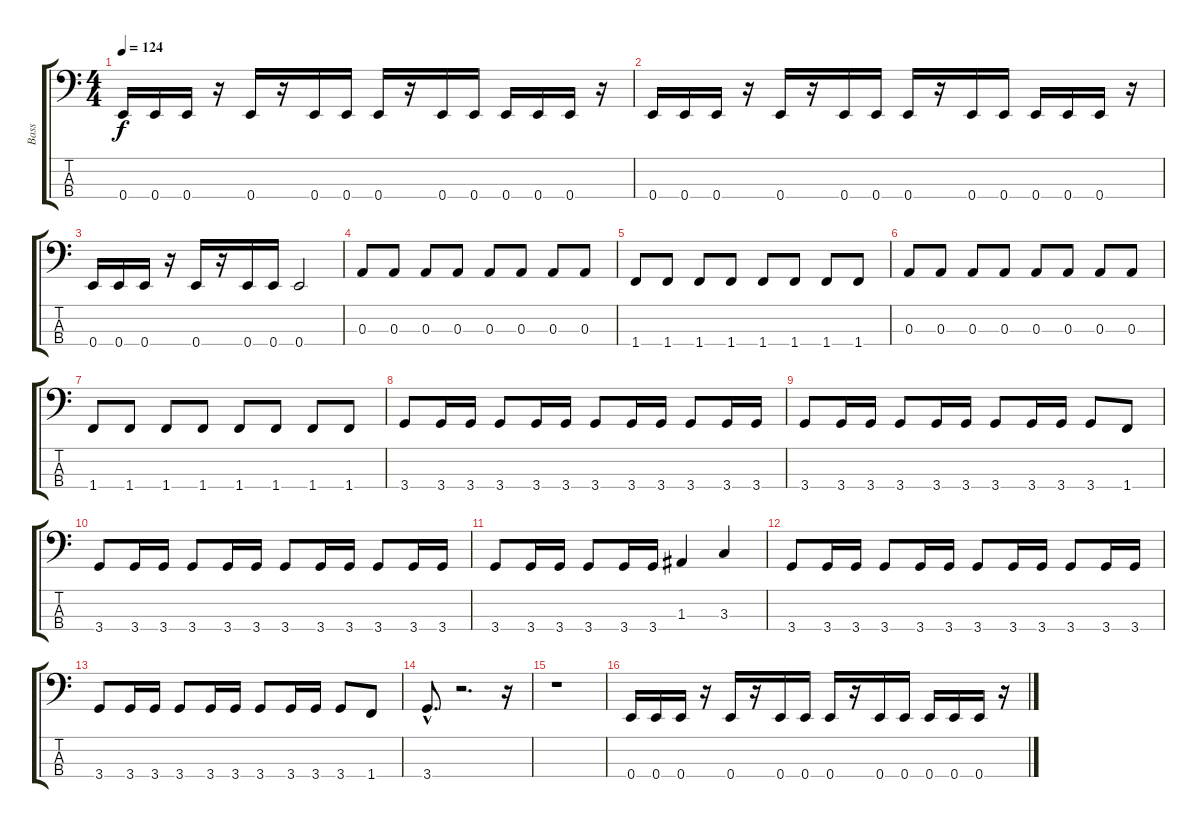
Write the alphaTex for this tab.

\track ("Bass" "Bass") {instrument electricbasspick}
\staff {score tabs}
\tuning (G2 D2 A1 E1) {hide}
\ts (4 4)
\tempo 124
\clef f4
\ks c
0.4.16{dy f} 0.4.16 0.4.16 r.16 0.4.16 r.16 0.4.16 0.4.16 0.4.16 r.16 0.4.16 0.4.16 0.4.16 0.4.16 0.4.16 r.16 |
0.4.16 0.4.16 0.4.16 r.16 0.4.16 r.16 0.4.16 0.4.16 0.4.16 r.16 0.4.16 0.4.16 0.4.16 0.4.16 0.4.16 r.16 |
0.4.16 0.4.16 0.4.16 r.16 0.4.16 r.16 0.4.16 0.4.16 0.4.2 |
0.3.8 0.3.8 0.3.8 0.3.8 0.3.8 0.3.8 0.3.8 0.3.8 |
1.4.8 1.4.8 1.4.8 1.4.8 1.4.8 1.4.8 1.4.8 1.4.8 |
0.3.8 0.3.8 0.3.8 0.3.8 0.3.8 0.3.8 0.3.8 0.3.8 |
1.4.8 1.4.8 1.4.8 1.4.8 1.4.8 1.4.8 1.4.8 1.4.8 |
3.4.8 3.4.16 3.4.16 3.4.8 3.4.16 3.4.16 3.4.8 3.4.16 3.4.16 3.4.8 3.4.16 3.4.16 |
3.4.8 3.4.16 3.4.16 3.4.8 3.4.16 3.4.16 3.4.8 3.4.16 3.4.16 3.4.8 1.4.8 |
3.4.8 3.4.16 3.4.16 3.4.8 3.4.16 3.4.16 3.4.8 3.4.16 3.4.16 3.4.8 3.4.16 3.4.16 |
3.4.8 3.4.16 3.4.16 3.4.8 3.4.16 3.4.16 1.3.4 3.3.4 |
3.4.8 3.4.16 3.4.16 3.4.8 3.4.16 3.4.16 3.4.8 3.4.16 3.4.16 3.4.8 3.4.16 3.4.16 |
3.4.8 3.4.16 3.4.16 3.4.8 3.4.16 3.4.16 3.4.8 3.4.16 3.4.16 3.4.8 1.4.8 |
3.4{hac}.8{d} r.2{d} r.16 |
r.1 |
0.4.16 0.4.16 0.4.16 r.16 0.4.16 r.16 0.4.16 0.4.16 0.4.16 r.16 0.4.16 0.4.16 0.4.16 0.4.16 0.4.16 r.16
